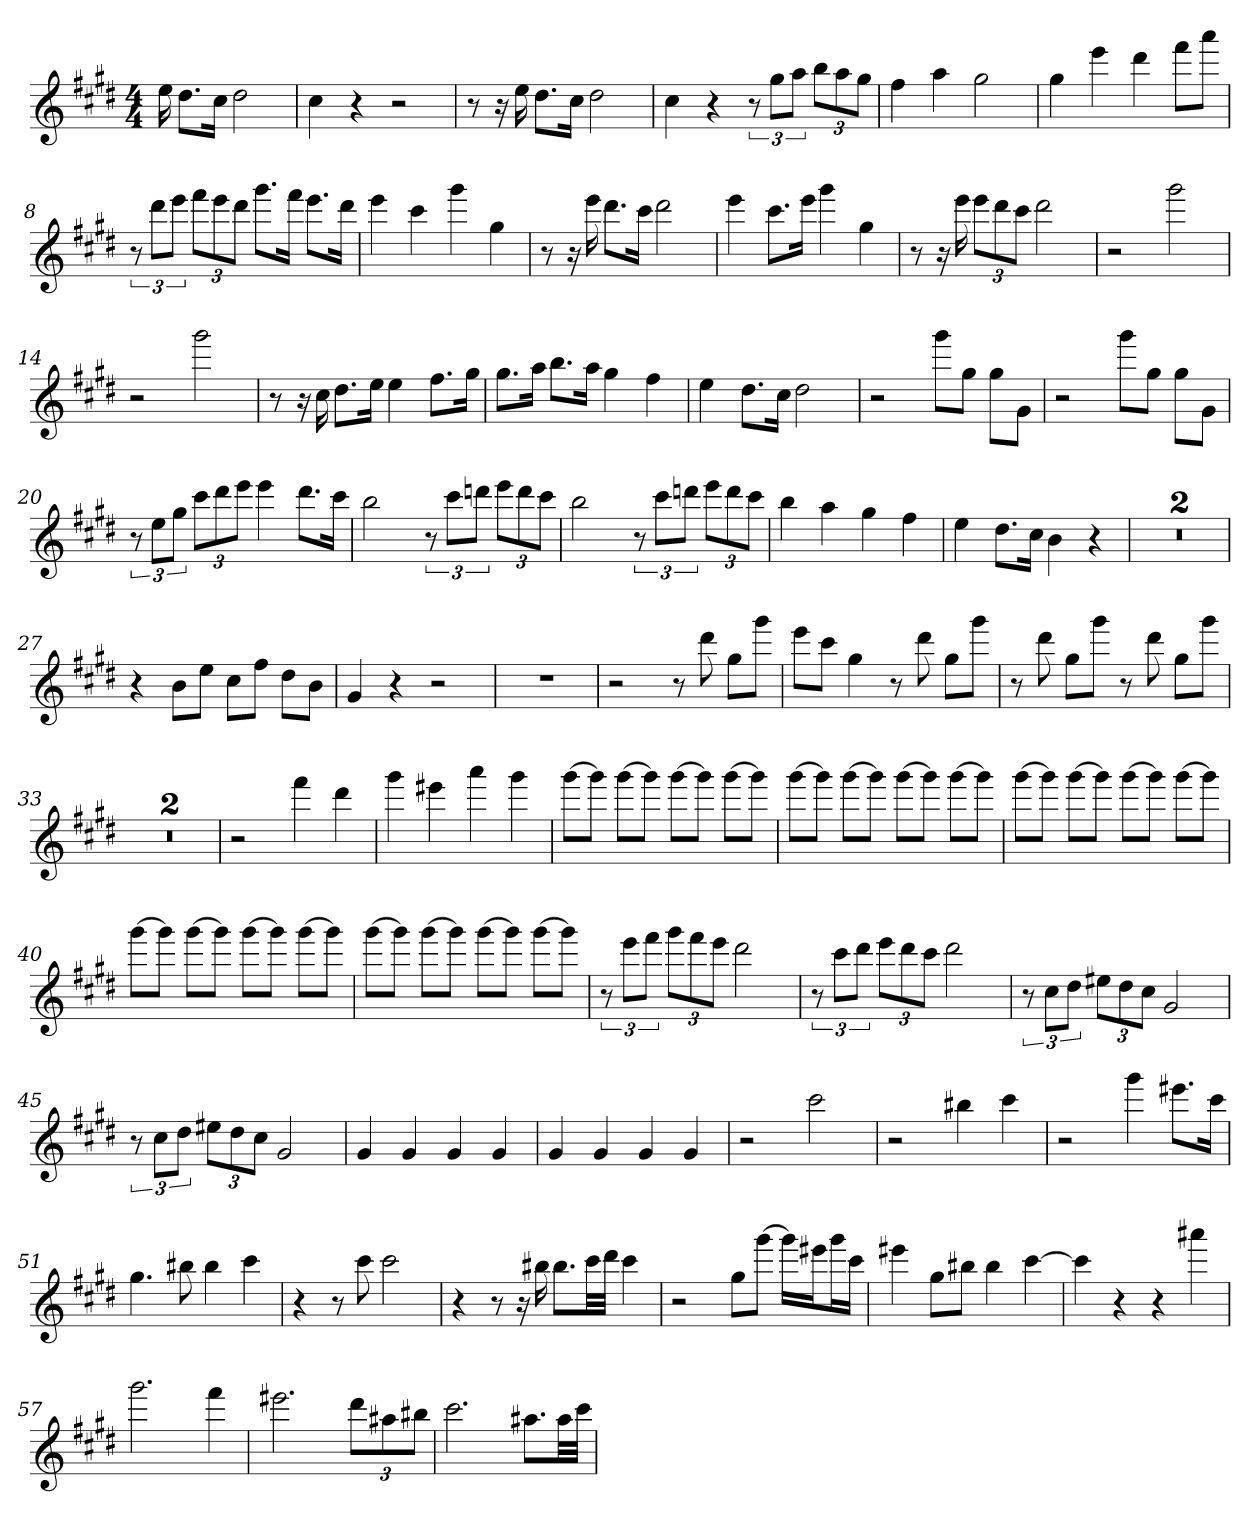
**kern
*part1
*staff1
*clefG2
*k[f#c#g#d#]
*E:
*M4/4
=
16ee
8.dd#\L
16cc#\Jk
2dd#
=3
4cc#
4r
2r
=4
8r
16r
16ee
8.dd#\L
16cc#\Jk
2dd#
=5
4cc#
4r
12r
12gg#\L
12aa\J
12bb\L
12aa\
12gg#\J
=6
4ff#
4aa
2gg#
=7
4gg#
4eee
4ddd#
8fff#\L
8aaa\J
=8
12r
12ddd#\L
12eee\J
12fff#\L
12eee\
12ddd#\J
8.ggg#\L
16fff#\Jk
8.eee\L
16ddd#\Jk
=9
4eee
4ccc#
4ggg#
4gg#
=10
8r
16r
16eee
8.ddd#\L
16ccc#\Jk
2ddd#
=11
4eee
8.ccc#\L
16eee\Jk
4ggg#
4gg#
=12
8r
16r
16eee
12eee\L
12ddd#\
12ccc#\J
2ddd#
=13
2r
2ggg#
=14
2r
2ggg#
=15
8r
16r
16cc#
8.dd#\L
16ee\Jk
4ee
8.ff#\L
16gg#\Jk
=16
8.gg#\L
16aa\Jk
8.bb\L
16aa\Jk
4gg#
4ff#
=17
4ee
8.dd#\L
16cc#\Jk
2dd#
=18
2r
8ggg#\L
8gg#\J
8gg#\L
8g#\J
=19
2r
8ggg#\L
8gg#\J
8gg#\L
8g#\J
=20
12r
12ee\L
12gg#\J
12ccc#\L
12ddd#\
12eee\J
4eee
8.ddd#\L
16ccc#\Jk
=21
2bb
12r
12ccc#\L
12dddn\J
12eee\L
12ddd\
12ccc#\J
=22
2bb
12r
12ccc#\L
12dddn\J
12eee\L
12ddd\
12ccc#\J
=23
4bb
4aa
4gg#
4ff#
=24
4ee
8.dd#\L
16cc#\Jk
4b
4r
=25
1r
=26
1r
=27
4r
8b\L
8ee\J
8cc#\L
8ff#\J
8dd#\L
8b\J
=28
4g#
4r
2r
=29
1r
=30
2r
8r
8ddd#
8gg#\L
8ggg#\J
=31
8eee\L
8ccc#\J
4gg#
8r
8ddd#
8gg#\L
8ggg#\J
=32
8r
8ddd#
8gg#\L
8ggg#\J
8r
8ddd#
8gg#\L
8ggg#\J
=33
1r
=34
1r
=35
2r
4fff#
4ddd#
=36
4ggg#
4eee#X
4aaa
4ggg#
=37
[8ggg#\L
8ggg#\J]
[8ggg#\L
8ggg#\J]
[8ggg#\L
8ggg#\J]
[8ggg#\L
8ggg#\J]
=38
[8ggg#\L
8ggg#\J]
[8ggg#\L
8ggg#\J]
[8ggg#\L
8ggg#\J]
[8ggg#\L
8ggg#\J]
=39
[8ggg#\L
8ggg#\J]
[8ggg#\L
8ggg#\J]
[8ggg#\L
8ggg#\J]
[8ggg#\L
8ggg#\J]
=40
[8ggg#\L
8ggg#\J]
[8ggg#\L
8ggg#\J]
[8ggg#\L
8ggg#\J]
[8ggg#\L
8ggg#\J]
=41
[8ggg#\L
8ggg#\J]
[8ggg#\L
8ggg#\J]
[8ggg#\L
8ggg#\J]
[8ggg#\L
8ggg#\J]
=42
12r
12eee\L
12fff#\J
12ggg#\L
12fff#\
12eee\J
2ddd#
=43
12r
12ccc#\L
12ddd#\J
12eee\L
12ddd#\
12ccc#\J
2ddd#
=44
12r
12cc#\L
12dd#\J
12ee#X\L
12dd#\
12cc#\J
2g#
=45
12r
12cc#\L
12dd#\J
12ee#X\L
12dd#\
12cc#\J
2g#
=46
4g#
4g#
4g#
4g#
=47
4g#
4g#
4g#
4g#
=48
2r
2ccc#
=49
2r
4bb#X
4ccc#
=50
2r
4ggg#
8.eee#X\L
16ccc#\Jk
=51
4.gg#
8bb#X
4bb#
4ccc#
=52
4r
8r
8ccc#
2ccc#
=53
4r
8r
16r
16bb#X
8.bb#\L
32ccc#\LL
32ddd#\JJJ
4ccc#
=54
2r
8gg#\L
[8ggg#\J
16ggg#\LL]
16eee#X\J
16ggg#\L
16ccc#\JJ
=55
4eee#X
8gg#\L
8bb#X\J
4bb#
[4ccc#
=56
4ccc#]
4r
4r
4aaa#X
=57
2.ggg#
4fff#
=58
2.eee#X
12ddd#\L
12aa#X\
12bb#X\J
=59
2.ccc#
8.aa#X\L
32aa#\LL
32ccc#\JJJ
=
*-
